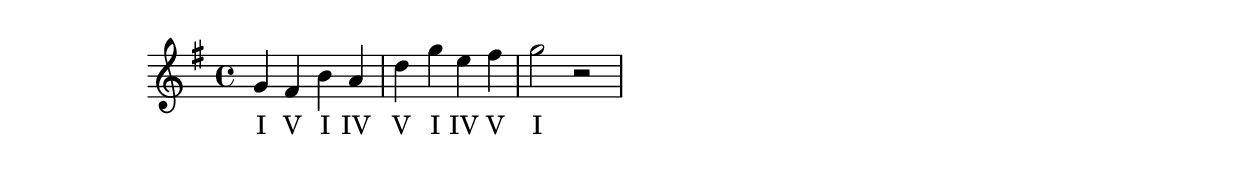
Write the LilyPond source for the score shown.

\version "2.10.33"

\relative c'' { \time 4/4 \key g \major
g fis b a d g e fis g2 r2
}
\addlyrics { I V I IV V I IV V I }
